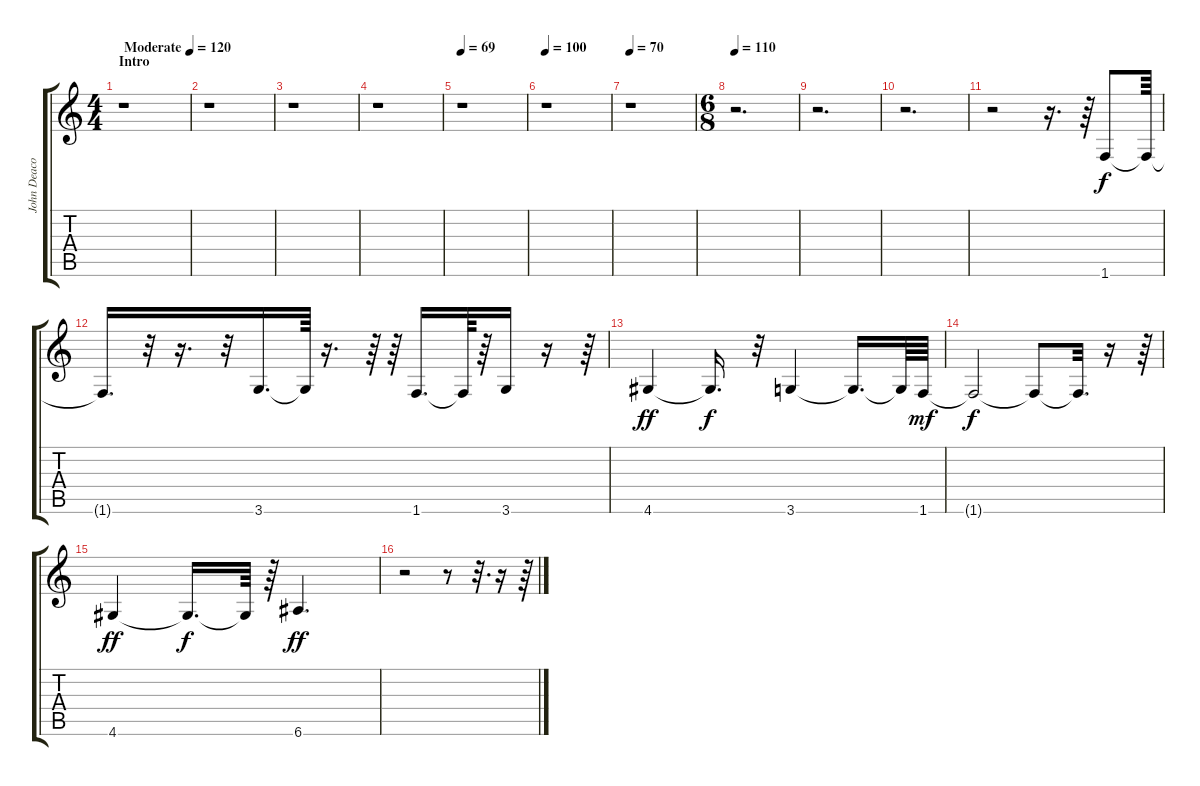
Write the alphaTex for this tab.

\track ("John Deacon" "John Deaco") {mute instrument fretlessbass}
\staff {score tabs}
\tuning (E4 B3 G3 D3 A2 E2) {hide}
\ts (4 4)
\section ("" "Intro")
\tempo (120 "Moderate")
\tempo 58
\tempo (120 "Moderate")
\clef g2
\ks c
r.1{dy f instrument fretlessbass} |
r.1 |
r.1 |
r.1 |
\tempo 69
r.1 |
\tempo 100
r.1 |
\tempo 70
r.1 |
\ts (6 8)
\tempo 110
r.2{d} |
r.2{d} |
r.2{d} |
r.2 r.16{d} r.64 1.6.8 1.6{t}.64 |
1.6{t}.16{d} r.32 r.16{d} r.32 3.6.16{d} 3.6{t}.64 r.16{d} r.64 r.64 1.6.16{d} 1.6{t}.64 r.64 3.6.16 r.16 r.64 |
4.6.4{dy ff} 4.6{t}.16{d dy f} r.32 3.6.4 3.6{t}.16{d} 3.6{t}.64 1.6.64{dy mf} |
1.6{t}.2{dy f} 1.6{t}.8 1.6{t}.32{d} r.16 r.64 |
4.6.4{dy ff} 4.6{t}.16{d dy f} 4.6{t}.64 r.64 6.6.4{d dy ff} |
r.2 r.8 r.32{d} r.16 r.64
